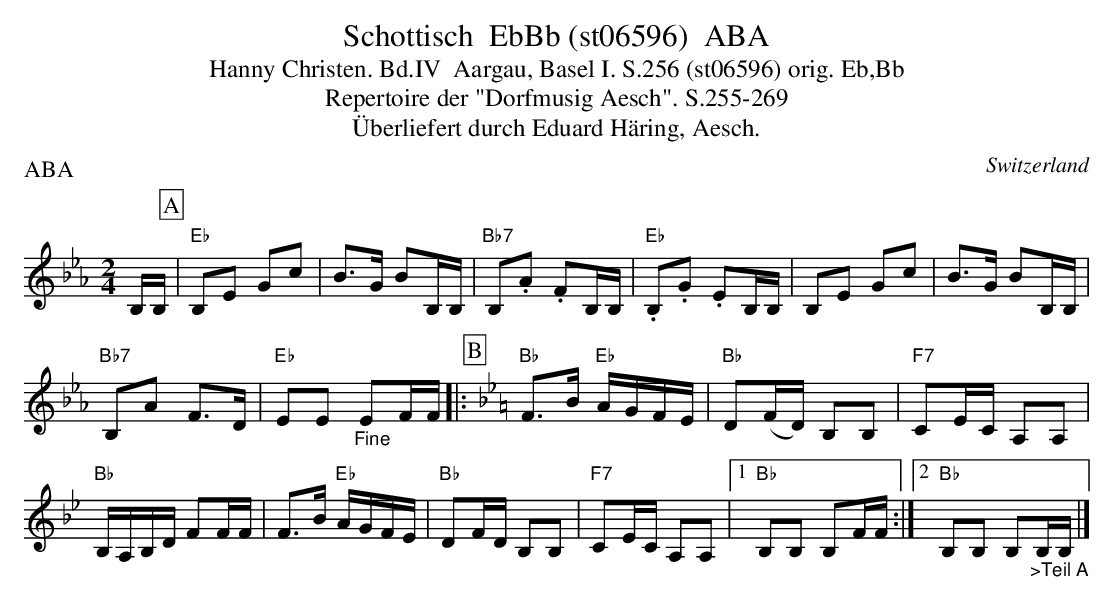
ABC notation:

X:1
T:Schottisch  EbBb (st06596)  ABA
T:Hanny Christen. Bd.IV  Aargau, Basel I. S.256 (st06596) orig. Eb,Bb
T: Repertoire der "Dorfmusig Aesch". S.255-269
T:Überliefert durch Eduard Häring, Aesch.
P:ABA
M:2/4
L:1/16
O:Switzerland
K:Eb major
B,B, [P:A] | "Eb"B,2E2 G2c2 | B3G B2B,B, | "Bb7"B,2.A2 .F2B,B, | "Eb".B,2.G2 .E2B,B, | B,2E2 G2c2 | B3G B2B,B, |
"Bb7"B,2A2 F3D | "Eb"E2E2 "_Fine"E2FF |: [P:B]  [K:Bb] "Bb"F3B "Eb"AGFE | "Bb"D2(FD) B,2B,2 | "F7"C2EC A,2A,2 |
"Bb"B,A,B,D F2FF | F3B "Eb"AGFE | "Bb"D2FD B,2B,2 | "F7"C2EC A,2A,2 |1 "Bb"B,2B,2 B,2FF :|2  "Bb"B,2B,2 B,2"_>Teil A"B,B, |]
